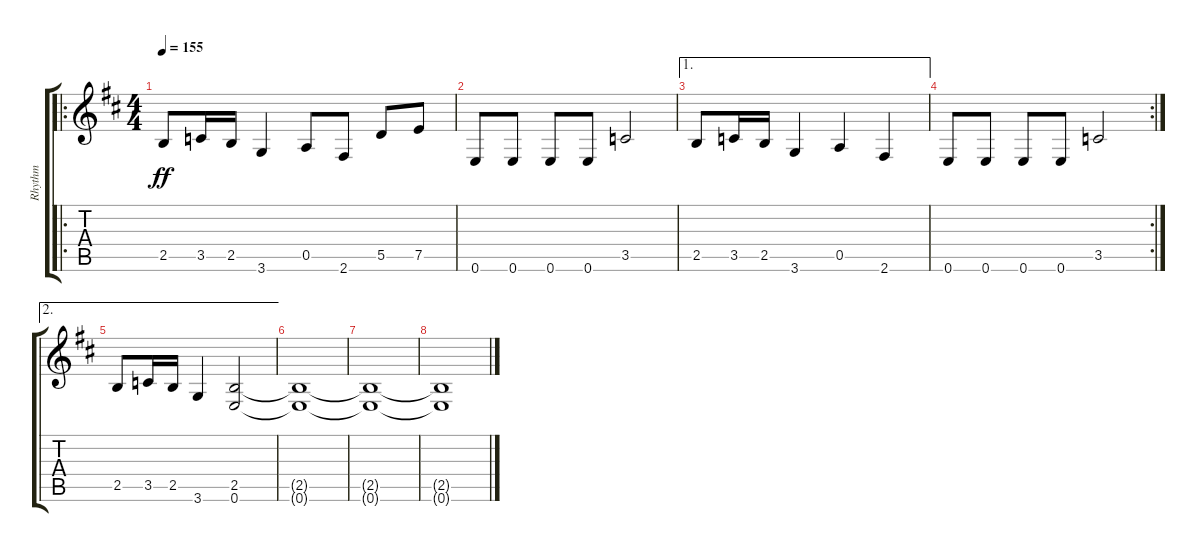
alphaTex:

\track ("Rhythm" "Rhythm") {instrument distortionguitar}
\staff {score tabs}
\tuning (E4 B3 G3 D3 A2 E2) {hide}
\ro
\ts (4 4)
\tempo 155
\clef g2
\ks d
2.5.8{dy ff} 3.5.16 2.5.16 3.6.4 0.5.8 2.6.8 5.5.8 7.5.8 |
0.6.8 0.6.8 0.6.8 0.6.8 3.5.2 |
\ae 1
2.5.8 3.5.16 2.5.16 3.6.4 0.5.4 2.6.4 |
\rc 2
0.6.8 0.6.8 0.6.8 0.6.8 3.5.2 |
\ae 2
2.5.8 3.5.16 2.5.16 3.6.4 (2.5 0.6).2 |
(2.5{t} 0.6{t}).1 |
(2.5{t} 0.6{t}).1 |
(2.5{t} 0.6{t}).1
